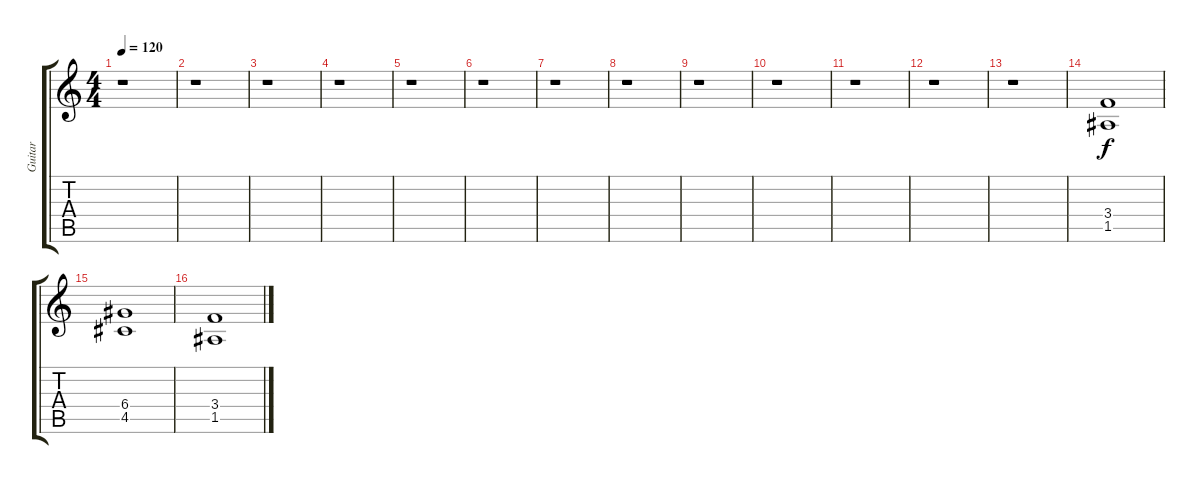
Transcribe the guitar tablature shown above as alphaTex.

\track ("Guitar" "Guitar") {instrument distortionguitar}
\staff {score tabs}
\tuning (E4 B3 G3 D3 A2 E2) {hide}
\ts (4 4)
\tempo 120
\clef g2
\ks c
r.1{dy f} |
r.1 |
r.1 |
r.1 |
r.1 |
r.1 |
r.1 |
r.1 |
r.1 |
r.1 |
r.1 |
r.1 |
r.1 |
(3.4 1.5).1 |
(6.4 4.5).1 |
(3.4 1.5).1
